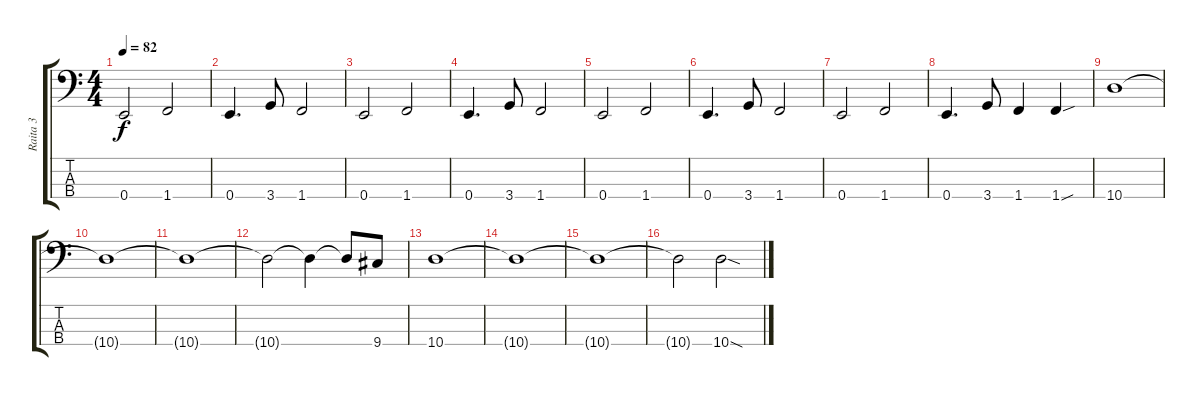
\track ("Raita 3" "Raita 3") {instrument electricbassfinger}
\staff {score tabs}
\tuning (G2 D2 A1 E1) {hide}
\ts (4 4)
\tempo 82
\clef f4
\ks c
0.4.2{dy f} 1.4.2 |
0.4.4{d} 3.4.8 1.4.2 |
0.4.2 1.4.2 |
0.4.4{d} 3.4.8 1.4.2 |
0.4.2 1.4.2 |
0.4.4{d} 3.4.8 1.4.2 |
0.4.2 1.4.2 |
0.4.4{d} 3.4.8 1.4.4 1.4{sou}.4 |
10.4.1 |
10.4{t}.1 |
10.4{t}.1 |
10.4{t}.2 10.4{t}.4 10.4{t}.8 9.4.8 |
10.4.1 |
10.4{t}.1 |
10.4{t}.1 |
10.4{t}.2 10.4{sod}.2
